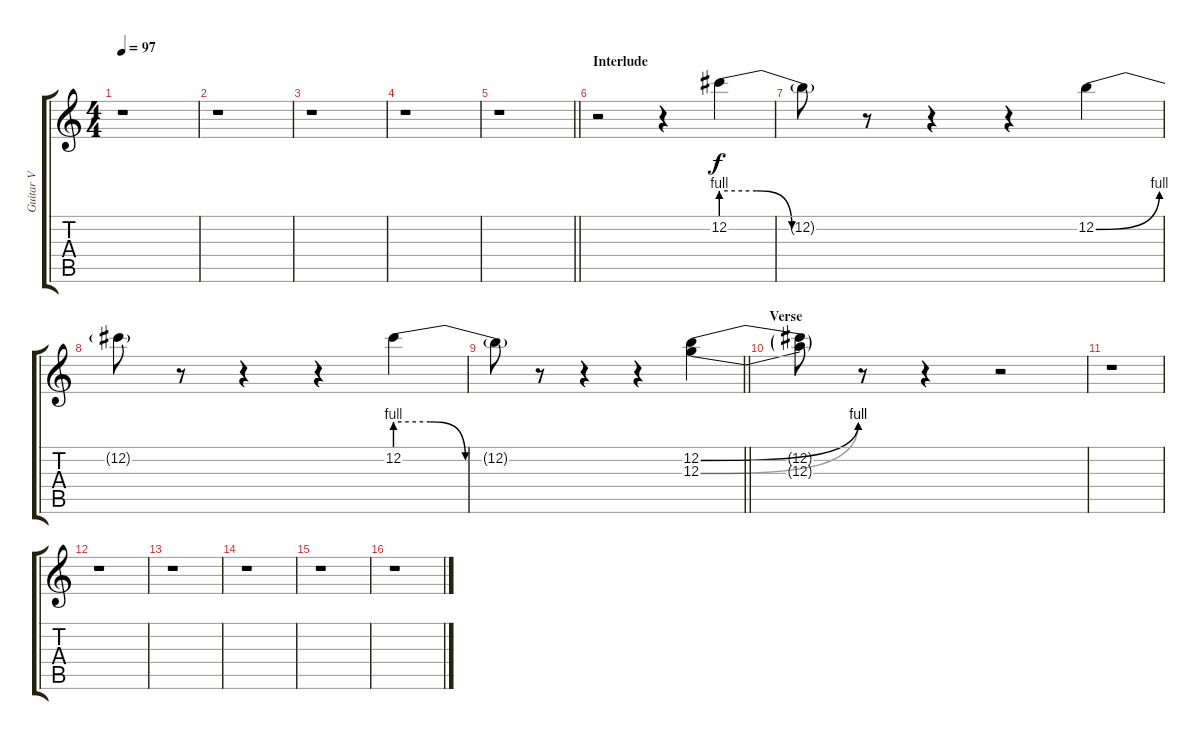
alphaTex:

\track ("Guitar V" "Guitar V") {instrument distortionguitar}
\staff {score tabs}
\tuning (E4 B3 G3 D3 A2 E2) {hide}
\ts (4 4)
\tempo 97
\clef g2
\ks c
r.1{dy f} |
r.1 |
r.1 |
r.1 |
\barLineRight lightlight
r.1 |
\section ("" "Interlude")
r.2 r.4 12.2{be (custom 0 4 15 4 30 0 60 0)}.4 |
12.2{t}.8 r.8 r.4 r.4 12.2{be (bend 0 0 60 4)}.4 |
12.2{t}.8 r.8 r.4 r.4 12.2{be (custom 0 4 15 4 30 0 60 0)}.4 |
\barLineRight lightlight
12.2{t}.8 r.8 r.4 r.4 (12.2{be (bend 0 0 60 4)} 12.3{be (bend 0 0 60 4)}).4 |
\section ("" "Verse")
(12.2{t} 12.3{t}).8 r.8 r.4 r.2 |
r.1 |
r.1 |
r.1 |
r.1 |
r.1 |
r.1
